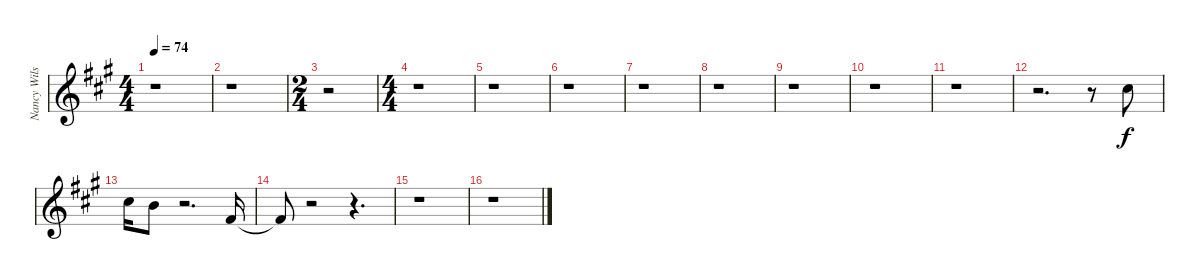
\track ("Nancy Wilson Vocals" "Nancy Wils") {instrument piccolo}
\staff {score}
\tuning (E4 B3 G3 D3 A2 E2) {hide}
\ts (4 4)
\tempo 74
\clef g2
\ks a
r.1{dy f} |
r.1 |
\ts (2 4)
r.2 |
\ts (4 4)
r.1 |
r.1 |
r.1 |
r.1 |
r.1 |
r.1 |
r.1 |
r.1 |
r.2{d} r.8 9.1.8 |
9.1.16 7.1.8 r.2{d} 7.2.16 |
7.2{t}.8 r.2 r.4{d} |
r.1 |
r.1
